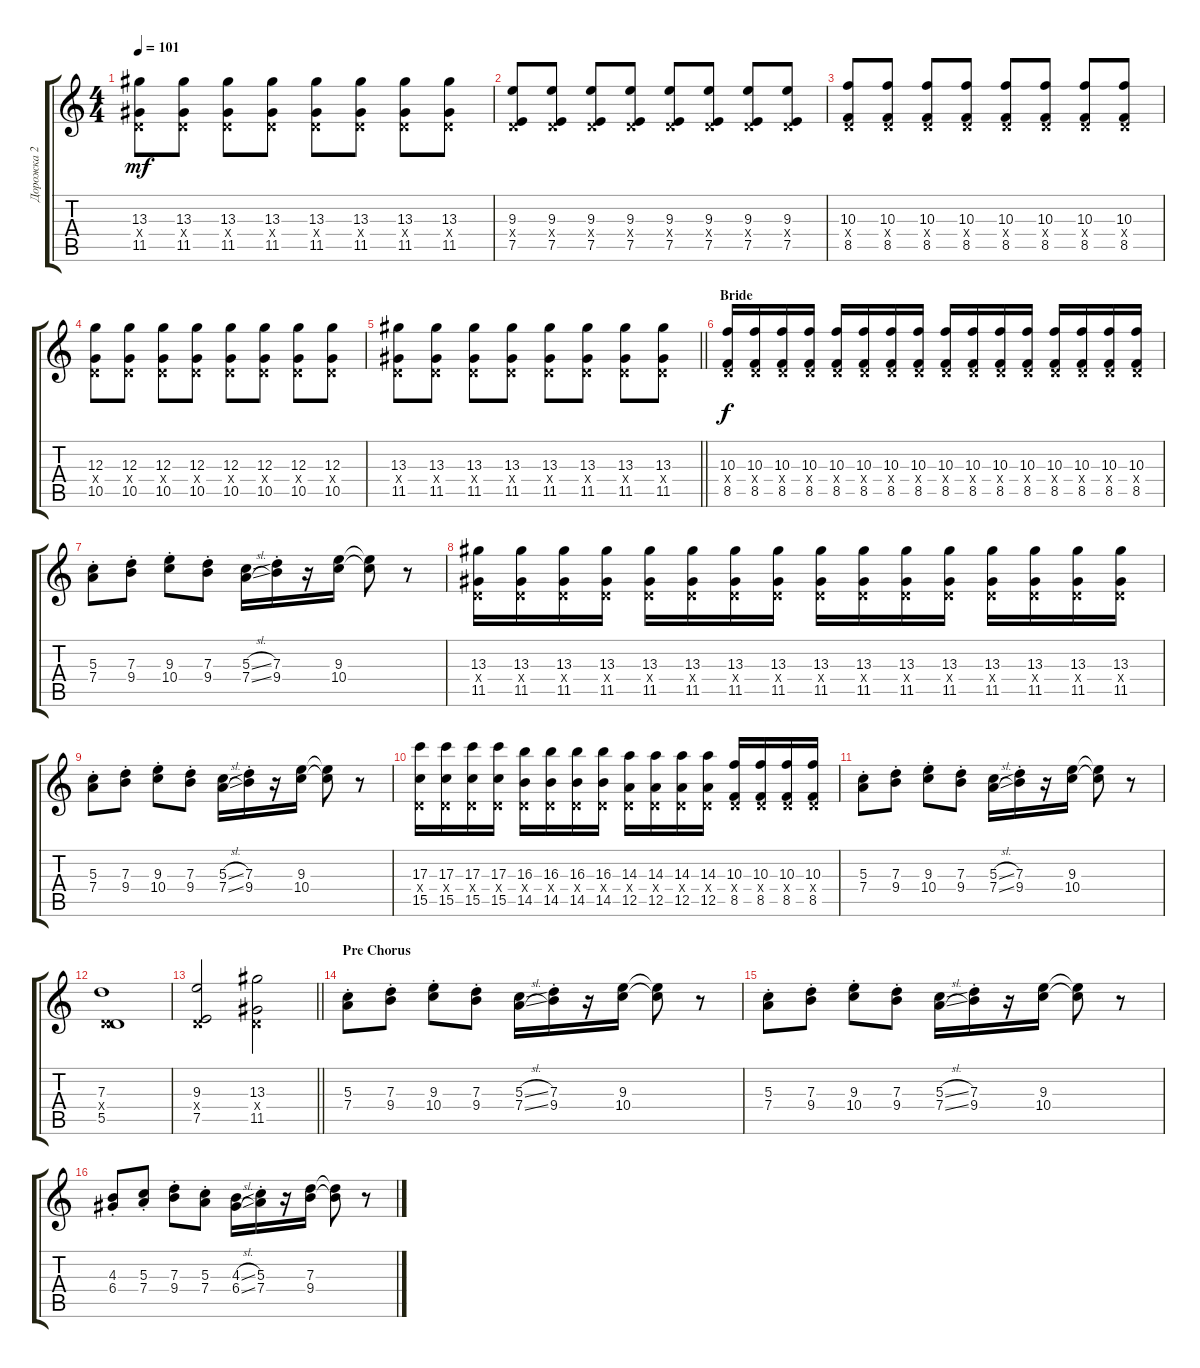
\track ("Дорожка 2" "Дорожка 2") {instrument distortionguitar}
\staff {score tabs}
\tuning (E4 B3 G3 D3 A2 E2) {hide}
\ts (4 4)
\tempo 101
\clef g2
\ks c
(13.3 0.4{x} 11.5).8{dy mf} (13.3 0.4{x} 11.5).8 (13.3 0.4{x} 11.5).8 (13.3 0.4{x} 11.5).8 (13.3 0.4{x} 11.5).8 (13.3 0.4{x} 11.5).8 (13.3 0.4{x} 11.5).8 (13.3 0.4{x} 11.5).8 |
(9.3 0.4{x} 7.5).8 (9.3 0.4{x} 7.5).8 (9.3 0.4{x} 7.5).8 (9.3 0.4{x} 7.5).8 (9.3 0.4{x} 7.5).8 (9.3 0.4{x} 7.5).8 (9.3 0.4{x} 7.5).8 (9.3 0.4{x} 7.5).8 |
(10.3 0.4{x} 8.5).8 (10.3 0.4{x} 8.5).8 (10.3 0.4{x} 8.5).8 (10.3 0.4{x} 8.5).8 (10.3 0.4{x} 8.5).8 (10.3 0.4{x} 8.5).8 (10.3 0.4{x} 8.5).8 (10.3 0.4{x} 8.5).8 |
(12.3 0.4{x} 10.5).8 (12.3 0.4{x} 10.5).8 (12.3 0.4{x} 10.5).8 (12.3 0.4{x} 10.5).8 (12.3 0.4{x} 10.5).8 (12.3 0.4{x} 10.5).8 (12.3 0.4{x} 10.5).8 (12.3 0.4{x} 10.5).8 |
\barLineRight lightlight
(13.3 0.4{x} 11.5).8 (13.3 0.4{x} 11.5).8 (13.3 0.4{x} 11.5).8 (13.3 0.4{x} 11.5).8 (13.3 0.4{x} 11.5).8 (13.3 0.4{x} 11.5).8 (13.3 0.4{x} 11.5).8 (13.3 0.4{x} 11.5).8 |
\section ("" "Bride")
(10.3 0.4{x} 8.5).16{dy f} (10.3 0.4{x} 8.5).16 (10.3 0.4{x} 8.5).16 (10.3 0.4{x} 8.5).16 (10.3 0.4{x} 8.5).16 (10.3 0.4{x} 8.5).16 (10.3 0.4{x} 8.5).16 (10.3 0.4{x} 8.5).16 (10.3 0.4{x} 8.5).16 (10.3 0.4{x} 8.5).16 (10.3 0.4{x} 8.5).16 (10.3 0.4{x} 8.5).16 (10.3 0.4{x} 8.5).16 (10.3 0.4{x} 8.5).16 (10.3 0.4{x} 8.5).16 (10.3 0.4{x} 8.5).16 |
(5.3{st} 7.4{st}).8{balance 0 instrument distortionguitar} (7.3{st} 9.4{st}).8 (9.3{st} 10.4{st}).8 (7.3{st} 9.4{st}).8 (5.3{sl} 7.4{sl}).16 (7.3{st} 9.4{st}).16 r.16 (9.3 10.4).16 (9.3{t} 10.4{t}).8 r.8 |
(13.3 0.4{x} 11.5).16 (13.3 0.4{x} 11.5).16 (13.3 0.4{x} 11.5).16 (13.3 0.4{x} 11.5).16 (13.3 0.4{x} 11.5).16 (13.3 0.4{x} 11.5).16 (13.3 0.4{x} 11.5).16 (13.3 0.4{x} 11.5).16 (13.3 0.4{x} 11.5).16 (13.3 0.4{x} 11.5).16 (13.3 0.4{x} 11.5).16 (13.3 0.4{x} 11.5).16 (13.3 0.4{x} 11.5).16 (13.3 0.4{x} 11.5).16 (13.3 0.4{x} 11.5).16 (13.3 0.4{x} 11.5).16 |
(5.3{st} 7.4{st}).8{balance 0 instrument distortionguitar} (7.3{st} 9.4{st}).8 (9.3{st} 10.4{st}).8 (7.3{st} 9.4{st}).8 (5.3{sl} 7.4{sl}).16 (7.3{st} 9.4{st}).16 r.16 (9.3 10.4).16 (9.3{t} 10.4{t}).8 r.8 |
(17.3 0.4{x} 15.5).16 (17.3 0.4{x} 15.5).16 (17.3 0.4{x} 15.5).16 (17.3 0.4{x} 15.5).16 (16.3 0.4{x} 14.5).16 (16.3 0.4{x} 14.5).16 (16.3 0.4{x} 14.5).16 (16.3 0.4{x} 14.5).16 (14.3 0.4{x} 12.5).16 (14.3 0.4{x} 12.5).16 (14.3 0.4{x} 12.5).16 (14.3 0.4{x} 12.5).16 (10.3 0.4{x} 8.5).16 (10.3 0.4{x} 8.5).16 (10.3 0.4{x} 8.5).16 (10.3 0.4{x} 8.5).16 |
(5.3{st} 7.4{st}).8{balance 0 instrument distortionguitar} (7.3{st} 9.4{st}).8 (9.3{st} 10.4{st}).8 (7.3{st} 9.4{st}).8 (5.3{sl} 7.4{sl}).16 (7.3{st} 9.4{st}).16 r.16 (9.3 10.4).16 (9.3{t} 10.4{t}).8 r.8 |
(7.3 0.4{x} 5.5).1 |
\barLineRight lightlight
(9.3 0.4{x} 7.5).2 (13.3 0.4{x} 11.5).2 |
\section ("" "Pre Chorus")
(5.3{st} 7.4{st}).8 (7.3{st} 9.4{st}).8 (9.3{st} 10.4{st}).8 (7.3{st} 9.4{st}).8 (5.3{sl} 7.4{sl}).16 (7.3{st} 9.4{st}).16 r.16 (9.3 10.4).16 (9.3{t} 10.4{t}).8 r.8 |
(5.3{st} 7.4{st}).8{balance 0 instrument distortionguitar} (7.3{st} 9.4{st}).8 (9.3{st} 10.4{st}).8 (7.3{st} 9.4{st}).8 (5.3{sl} 7.4{sl}).16 (7.3{st} 9.4{st}).16 r.16 (9.3 10.4).16 (9.3{t} 10.4{t}).8 r.8 |
(4.3{st} 6.4{st}).8 (5.3{st} 7.4{st}).8 (7.3{st} 9.4{st}).8 (5.3{st} 7.4{st}).8 (4.3{sl} 6.4{sl}).16 (5.3{st} 7.4{st}).16 r.16 (7.3 9.4).16 (7.3{t} 9.4{t}).8 r.8
